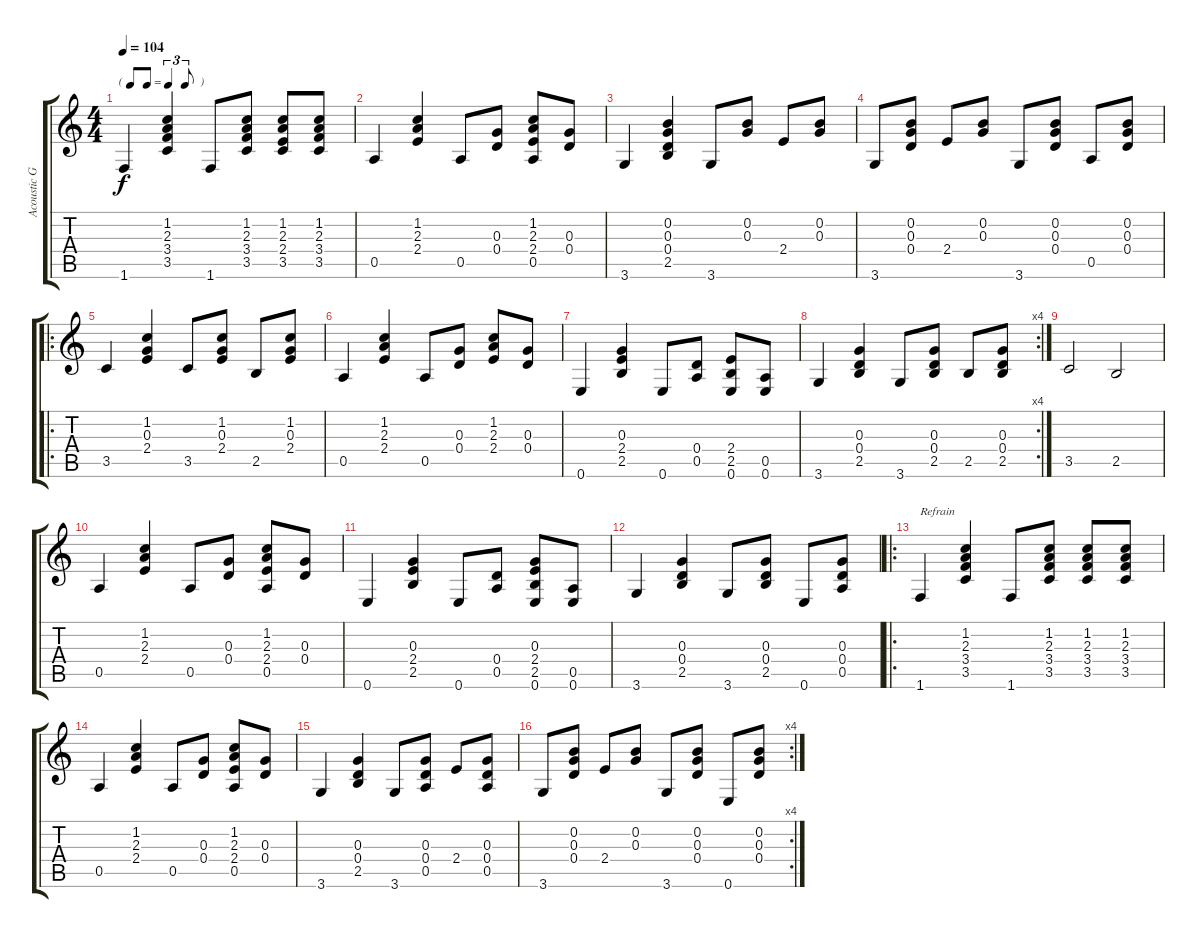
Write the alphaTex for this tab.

\track ("Acoustic Guitar" "Acoustic G") {instrument acousticguitarsteel}
\staff {score tabs}
\tuning (E4 B3 G3 D3 A2 E2) {hide}
\ts (4 4)
\tf triplet8th
\tempo 104
\clef g2
\ks c
1.6.4{dy f} (1.2 2.3 3.4 3.5).4 1.6.8 (1.2 2.3 3.4 3.5).8 (1.2 2.3 2.4 3.5).8 (1.2 2.3 3.4 3.5).8 |
0.5.4 (1.2 2.3 2.4).4 0.5.8 (0.3 0.4).8 (1.2 2.3 2.4 0.5).8 (0.3 0.4).8 |
3.6.4 (0.2 0.3 0.4 2.5).4 3.6.8 (0.2 0.3).8 2.4.8 (0.2 0.3).8 |
3.6.8 (0.2 0.3 0.4).8 2.4.8 (0.2 0.3).8 3.6.8 (0.2 0.3 0.4).8 0.5.8 (0.2 0.3 0.4).8 |
\ro
3.5.4 (1.2 0.3 2.4).4 3.5.8 (1.2 0.3 2.4).8 2.5.8 (1.2 0.3 2.4).8 |
0.5.4 (1.2 2.3 2.4).4 0.5.8 (0.3 0.4).8 (1.2 2.3 2.4).8 (0.3 0.4).8 |
0.6.4 (0.3 2.4 2.5).4 0.6.8 (0.4 0.5).8 (2.4 2.5 0.6).8 (0.5 0.6).8 |
\rc 4
3.6.4 (0.3 0.4 2.5).4 3.6.8 (0.3 0.4 2.5).8 2.5.8 (0.3 0.4 2.5).8 |
3.5.2 2.5.2 |
0.5.4 (1.2 2.3 2.4).4 0.5.8 (0.3 0.4).8 (1.2 2.3 2.4 0.5).8 (0.3 0.4).8 |
0.6.4 (0.3 2.4 2.5).4 0.6.8 (0.4 0.5).8 (0.3 2.4 2.5 0.6).8 (0.5 0.6).8 |
3.6.4 (0.3 0.4 2.5).4 3.6.8 (0.3 0.4 2.5).8 0.6.8 (0.3 0.4 0.5).8 |
\ro
1.6.4{txt "Refrain"} (1.2 2.3 3.4 3.5).4 1.6.8 (1.2 2.3 3.4 3.5).8 (1.2 2.3 3.4 3.5).8 (1.2 2.3 3.4 3.5).8 |
0.5.4 (1.2 2.3 2.4).4 0.5.8 (0.3 0.4).8 (1.2 2.3 2.4 0.5).8 (0.3 0.4).8 |
3.6.4 (0.3 0.4 2.5).4 3.6.8 (0.3 0.4 0.5).8 2.4.8 (0.3 0.4 0.5).8 |
\rc 4
3.6.8 (0.2 0.3 0.4).8 2.4.8 (0.2 0.3).8 3.6.8 (0.2 0.3 0.4).8 0.6.8 (0.2 0.3 0.4).8
